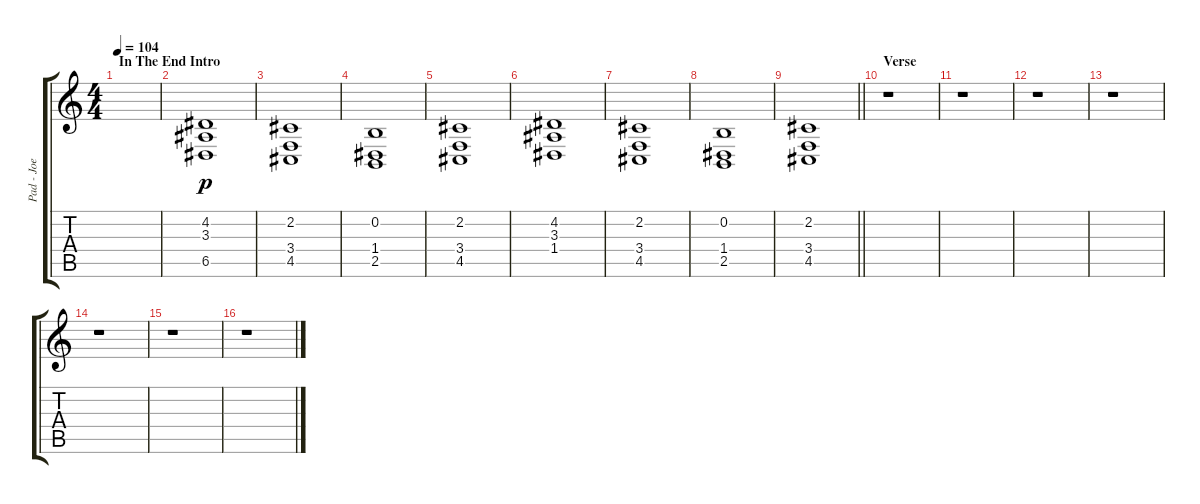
\track ("Pad - Joe Hahn" "Pad - Joe ") {instrument kalimba}
\staff {score tabs}
\tuning (E4 B3 G3 D3 A2 E2) {hide}
\ts (4 4)
\section ("" "In The End Intro")
\tempo 104
\clef g2
\ks c
|
(4.2 3.3 6.5).1{dy p volume 8 instrument stringensemble1} |
(2.2 3.4 4.5).1 |
(0.2 1.4 2.5).1 |
(2.2 3.4 4.5).1 |
(4.2 3.3 1.4).1 |
(2.2 3.4 4.5).1 |
(0.2 1.4 2.5).1 |
\barLineRight lightlight
(2.2 3.4 4.5).1 |
\section ("" "Verse")
r.1 |
r.1 |
r.1 |
r.1 |
r.1 |
r.1 |
r.1
